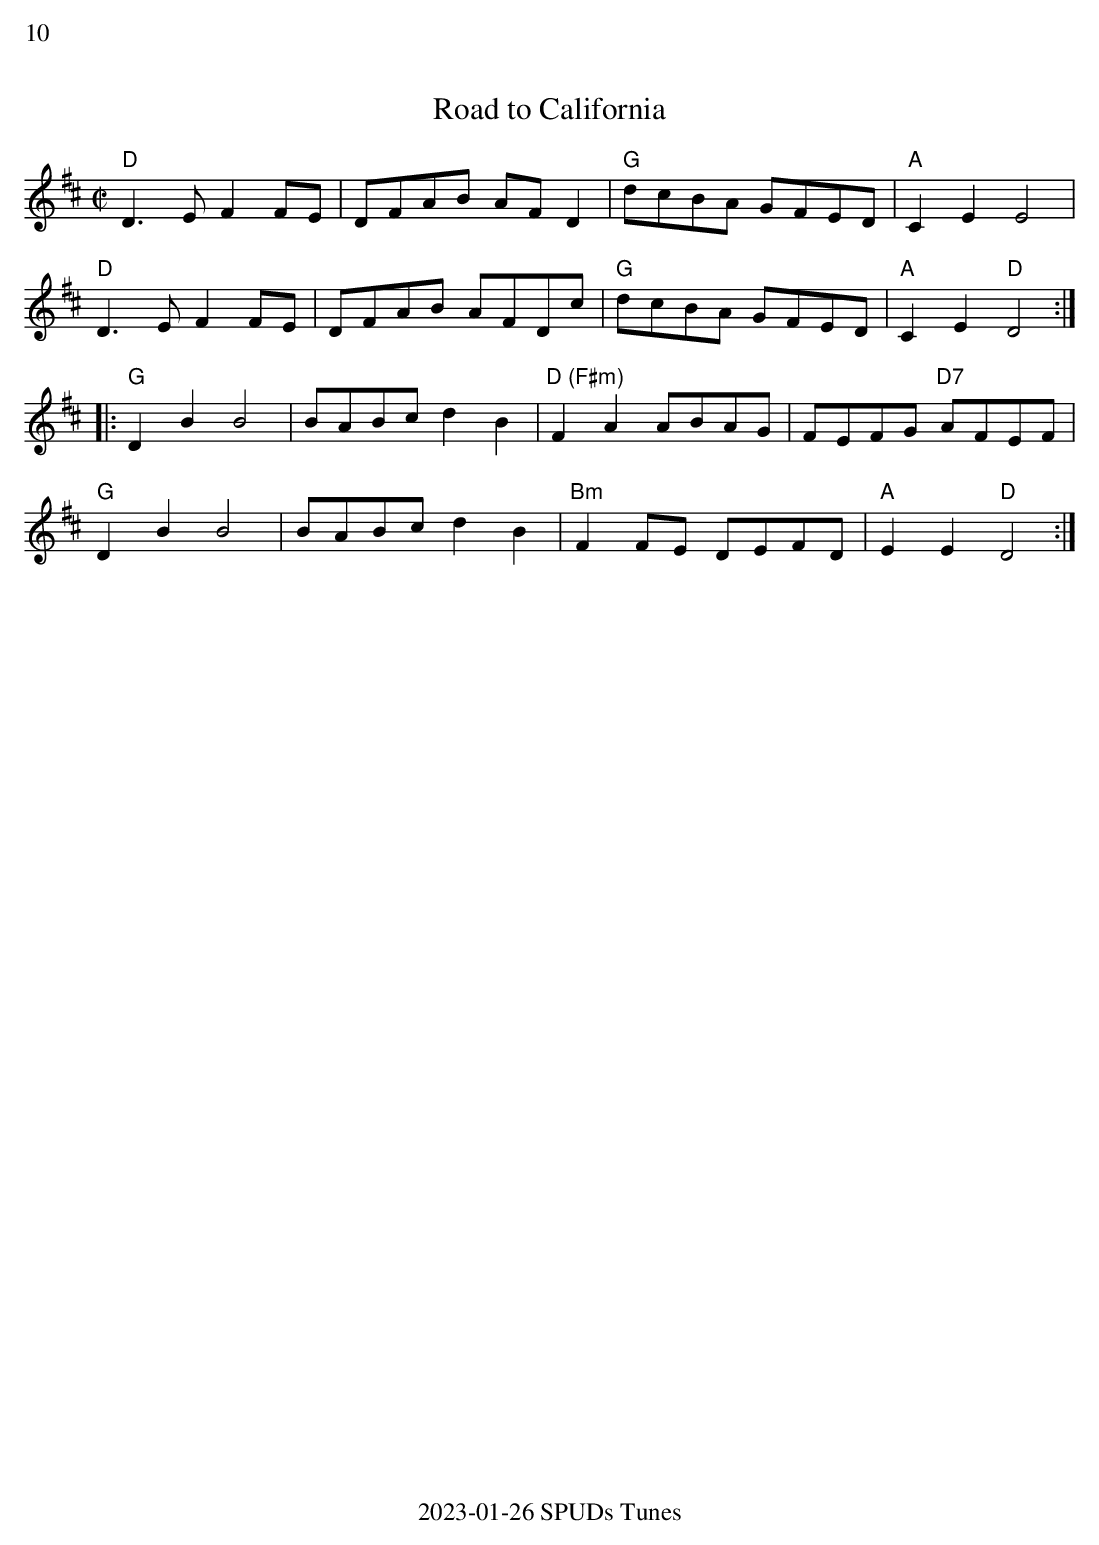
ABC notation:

X:1
%%text 10
T: Road to California
L:1/8
M:C|
K:D
"D"D3E F2FE| DFAB AFD2| "G"dcBA GFED| "A"C2E2 E4|
"D"D3E F2FE| DFAB AFDc| "G"dcBA GFED| "A"C2E2 "D"D4:|
|:"G"D2B2 B4| BABc d2B2| "D (F#m)"F2A2 ABAG| FEFG "D7"AFEF|
"G"D2B2 B4| BABc d2B2| "Bm"F2FE DEFD| "A"E2E2 "D"D4 :|
